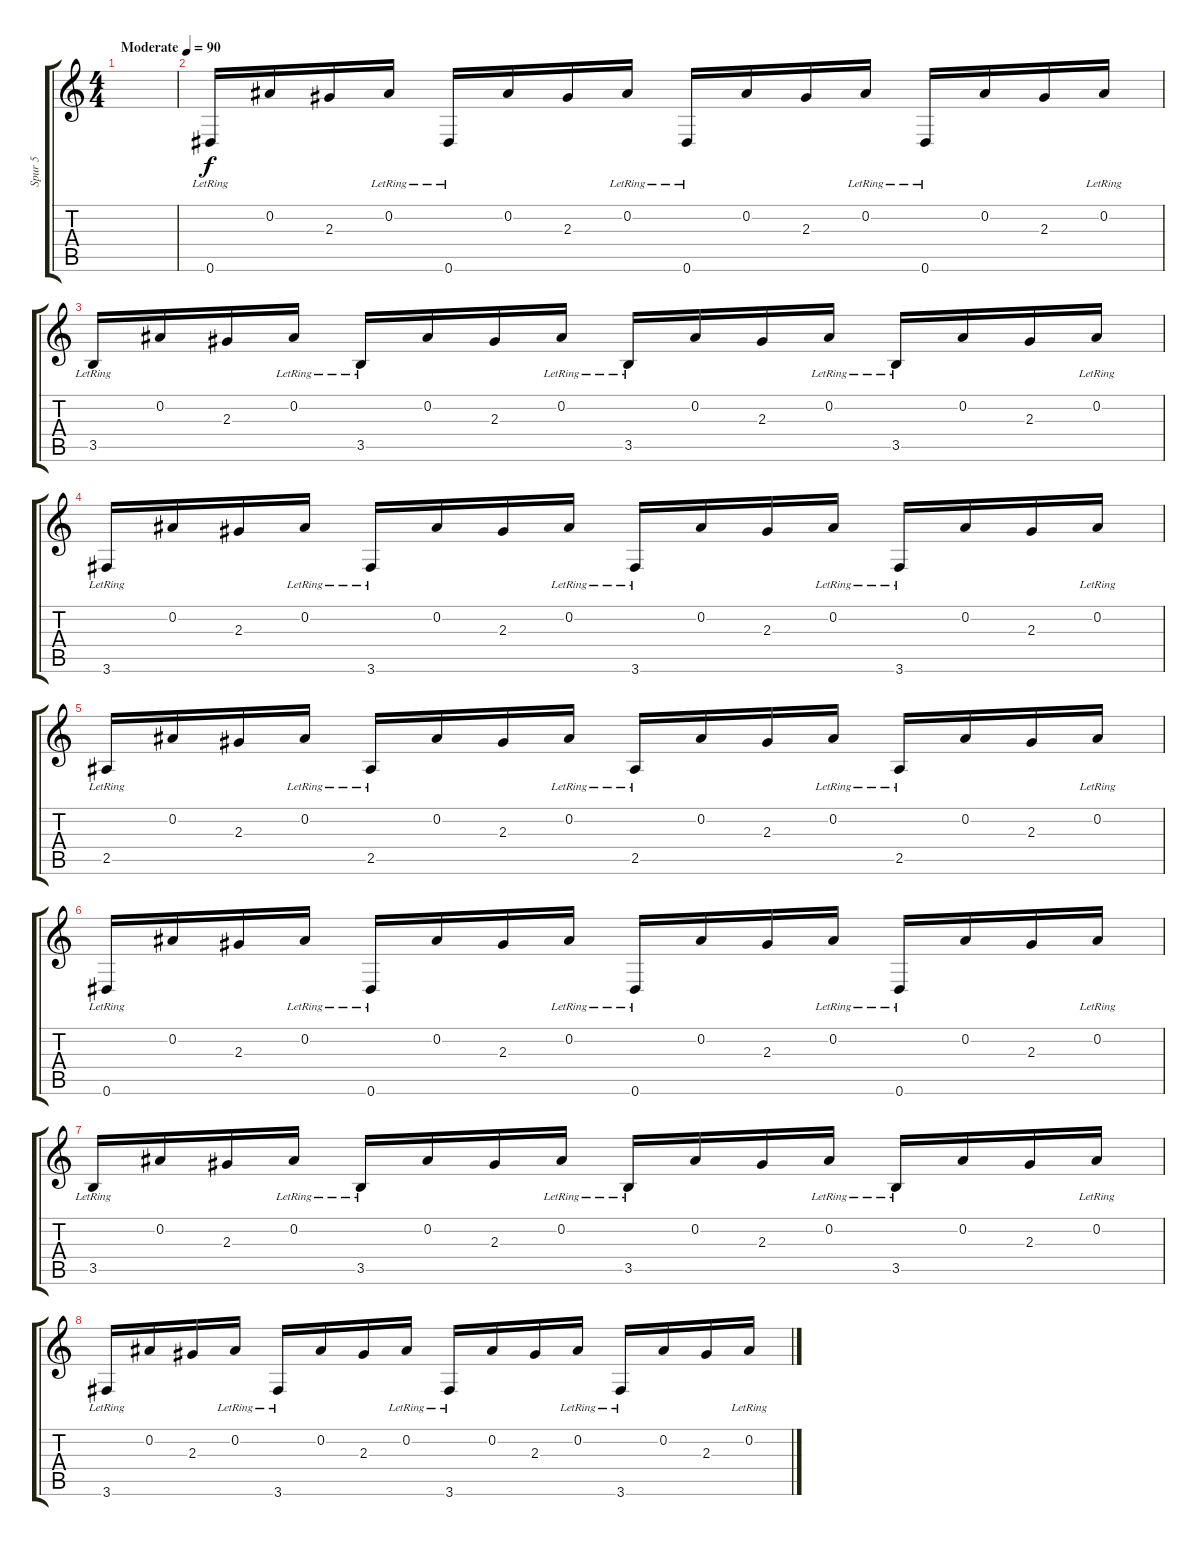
\track ("Spur 5" "Spur 5") {instrument electricguitarjazz}
\staff {score tabs}
\tuning (Eb4 Bb3 Gb3 Db3 Ab2 Eb2) {hide}
\ts (4 4)
\tempo (90 "Moderate")
\clef g2
\ks c
|
0.6{lr}.16 0.2.16 2.3.16 0.2{lr}.16 0.6{lr}.16 0.2.16 2.3.16 0.2{lr}.16 0.6{lr}.16 0.2.16 2.3.16 0.2{lr}.16 0.6{lr}.16 0.2.16 2.3.16 0.2{lr}.16 |
3.5{lr}.16 0.2.16 2.3.16 0.2{lr}.16 3.5{lr}.16 0.2.16 2.3.16 0.2{lr}.16 3.5{lr}.16 0.2.16 2.3.16 0.2{lr}.16 3.5{lr}.16 0.2.16 2.3.16 0.2{lr}.16 |
3.6{lr}.16 0.2.16 2.3.16 0.2{lr}.16 3.6{lr}.16 0.2.16 2.3.16 0.2{lr}.16 3.6{lr}.16 0.2.16 2.3.16 0.2{lr}.16 3.6{lr}.16 0.2.16 2.3.16 0.2{lr}.16 |
2.5{lr}.16 0.2.16 2.3.16 0.2{lr}.16 2.5{lr}.16 0.2.16 2.3.16 0.2{lr}.16 2.5{lr}.16 0.2.16 2.3.16 0.2{lr}.16 2.5{lr}.16 0.2.16 2.3.16 0.2{lr}.16 |
0.6{lr}.16 0.2.16 2.3.16 0.2{lr}.16 0.6{lr}.16 0.2.16 2.3.16 0.2{lr}.16 0.6{lr}.16 0.2.16 2.3.16 0.2{lr}.16 0.6{lr}.16 0.2.16 2.3.16 0.2{lr}.16 |
3.5{lr}.16 0.2.16 2.3.16 0.2{lr}.16 3.5{lr}.16 0.2.16 2.3.16 0.2{lr}.16 3.5{lr}.16 0.2.16 2.3.16 0.2{lr}.16 3.5{lr}.16 0.2.16 2.3.16 0.2{lr}.16 |
3.6{lr}.16 0.2.16 2.3.16 0.2{lr}.16 3.6{lr}.16 0.2.16 2.3.16 0.2{lr}.16 3.6{lr}.16 0.2.16 2.3.16 0.2{lr}.16 3.6{lr}.16 0.2.16 2.3.16 0.2{lr}.16
